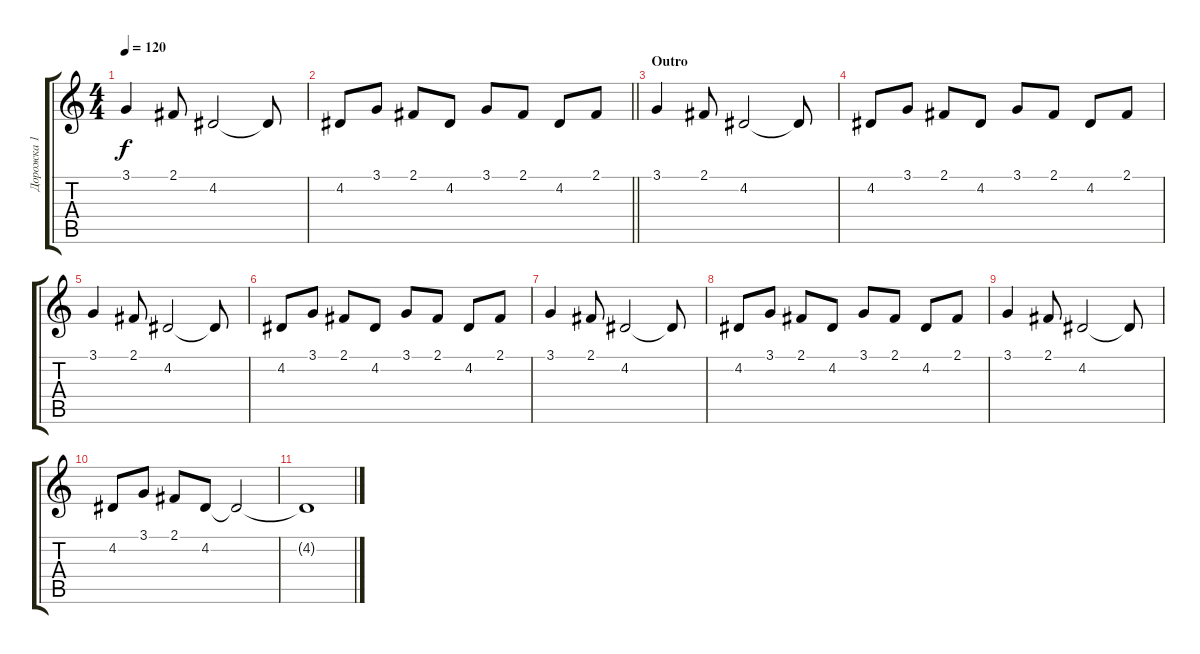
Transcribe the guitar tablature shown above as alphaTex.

\track ("Дорожка 1" "Дорожка 1") {instrument synthbrass1}
\staff {score tabs}
\tuning (E4 B3 G3 D3 A2 E2) {hide}
\ts (4 4)
\tempo 120
\clef g2
\ks c
3.1.4{dy f} 2.1.8 4.2.2 4.2{t}.8 |
\barLineRight lightlight
4.2.8 3.1.8 2.1.8 4.2.8 3.1.8 2.1.8 4.2.8 2.1.8 |
\section ("" "Outro")
3.1.4 2.1.8 4.2.2 4.2{t}.8 |
4.2.8 3.1.8 2.1.8 4.2.8 3.1.8 2.1.8 4.2.8 2.1.8 |
3.1.4 2.1.8 4.2.2 4.2{t}.8 |
4.2.8 3.1.8 2.1.8 4.2.8 3.1.8 2.1.8 4.2.8 2.1.8 |
3.1.4 2.1.8 4.2.2 4.2{t}.8 |
4.2.8 3.1.8 2.1.8 4.2.8 3.1.8 2.1.8 4.2.8 2.1.8 |
3.1.4 2.1.8 4.2.2 4.2{t}.8 |
4.2.8 3.1.8 2.1.8 4.2.8 4.2{t}.2 |
4.2{t}.1
